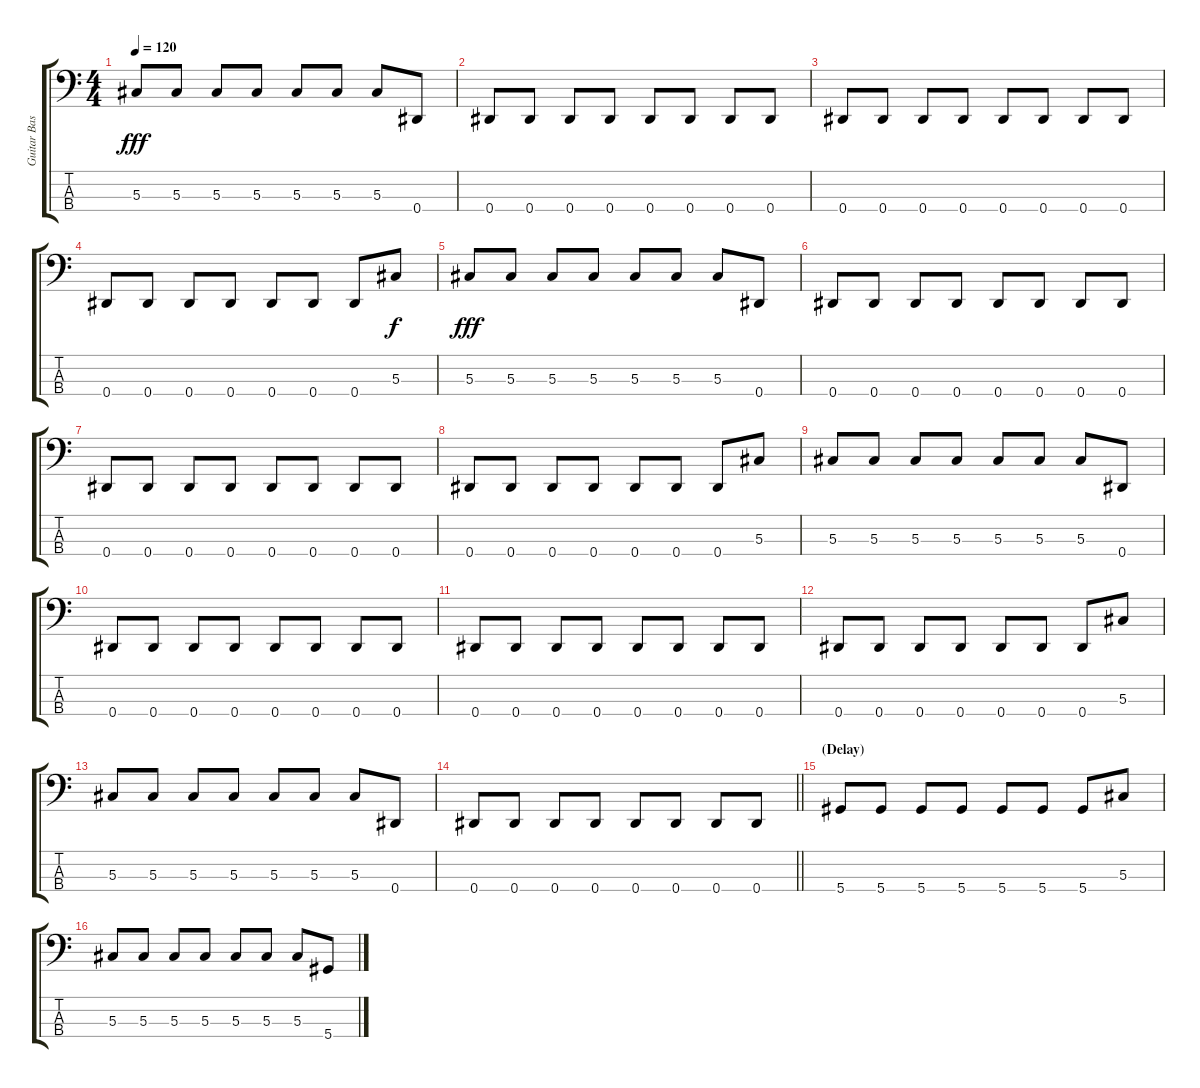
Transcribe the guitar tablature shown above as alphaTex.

\track ("Guitar Bass" "Guitar Bas") {instrument electricbassfinger}
\staff {score tabs}
\tuning (Gb2 Db2 Ab1 Eb1) {hide}
\ts (4 4)
\tempo 120
\clef f4
\ks c
5.3.8{dy fff} 5.3.8 5.3.8 5.3.8 5.3.8 5.3.8 5.3.8 0.4.8 |
0.4.8 0.4.8 0.4.8 0.4.8 0.4.8 0.4.8 0.4.8 0.4.8 |
0.4.8 0.4.8 0.4.8 0.4.8 0.4.8 0.4.8 0.4.8 0.4.8 |
0.4.8 0.4.8 0.4.8 0.4.8 0.4.8 0.4.8 0.4.8 5.3.8{dy f} |
5.3.8{dy fff} 5.3.8 5.3.8 5.3.8 5.3.8 5.3.8 5.3.8 0.4.8 |
0.4.8 0.4.8 0.4.8 0.4.8 0.4.8 0.4.8 0.4.8 0.4.8 |
0.4.8 0.4.8 0.4.8 0.4.8 0.4.8 0.4.8 0.4.8 0.4.8 |
0.4.8 0.4.8 0.4.8 0.4.8 0.4.8 0.4.8 0.4.8 5.3.8 |
5.3.8 5.3.8 5.3.8 5.3.8 5.3.8 5.3.8 5.3.8 0.4.8 |
0.4.8 0.4.8 0.4.8 0.4.8 0.4.8 0.4.8 0.4.8 0.4.8 |
0.4.8 0.4.8 0.4.8 0.4.8 0.4.8 0.4.8 0.4.8 0.4.8 |
0.4.8 0.4.8 0.4.8 0.4.8 0.4.8 0.4.8 0.4.8 5.3.8 |
5.3.8 5.3.8 5.3.8 5.3.8 5.3.8 5.3.8 5.3.8 0.4.8 |
\barLineRight lightlight
0.4.8 0.4.8 0.4.8 0.4.8 0.4.8 0.4.8 0.4.8 0.4.8 |
\section ("" "(Delay)")
5.4.8 5.4.8 5.4.8 5.4.8 5.4.8 5.4.8 5.4.8 5.3.8 |
5.3.8 5.3.8 5.3.8 5.3.8 5.3.8 5.3.8 5.3.8 5.4.8
